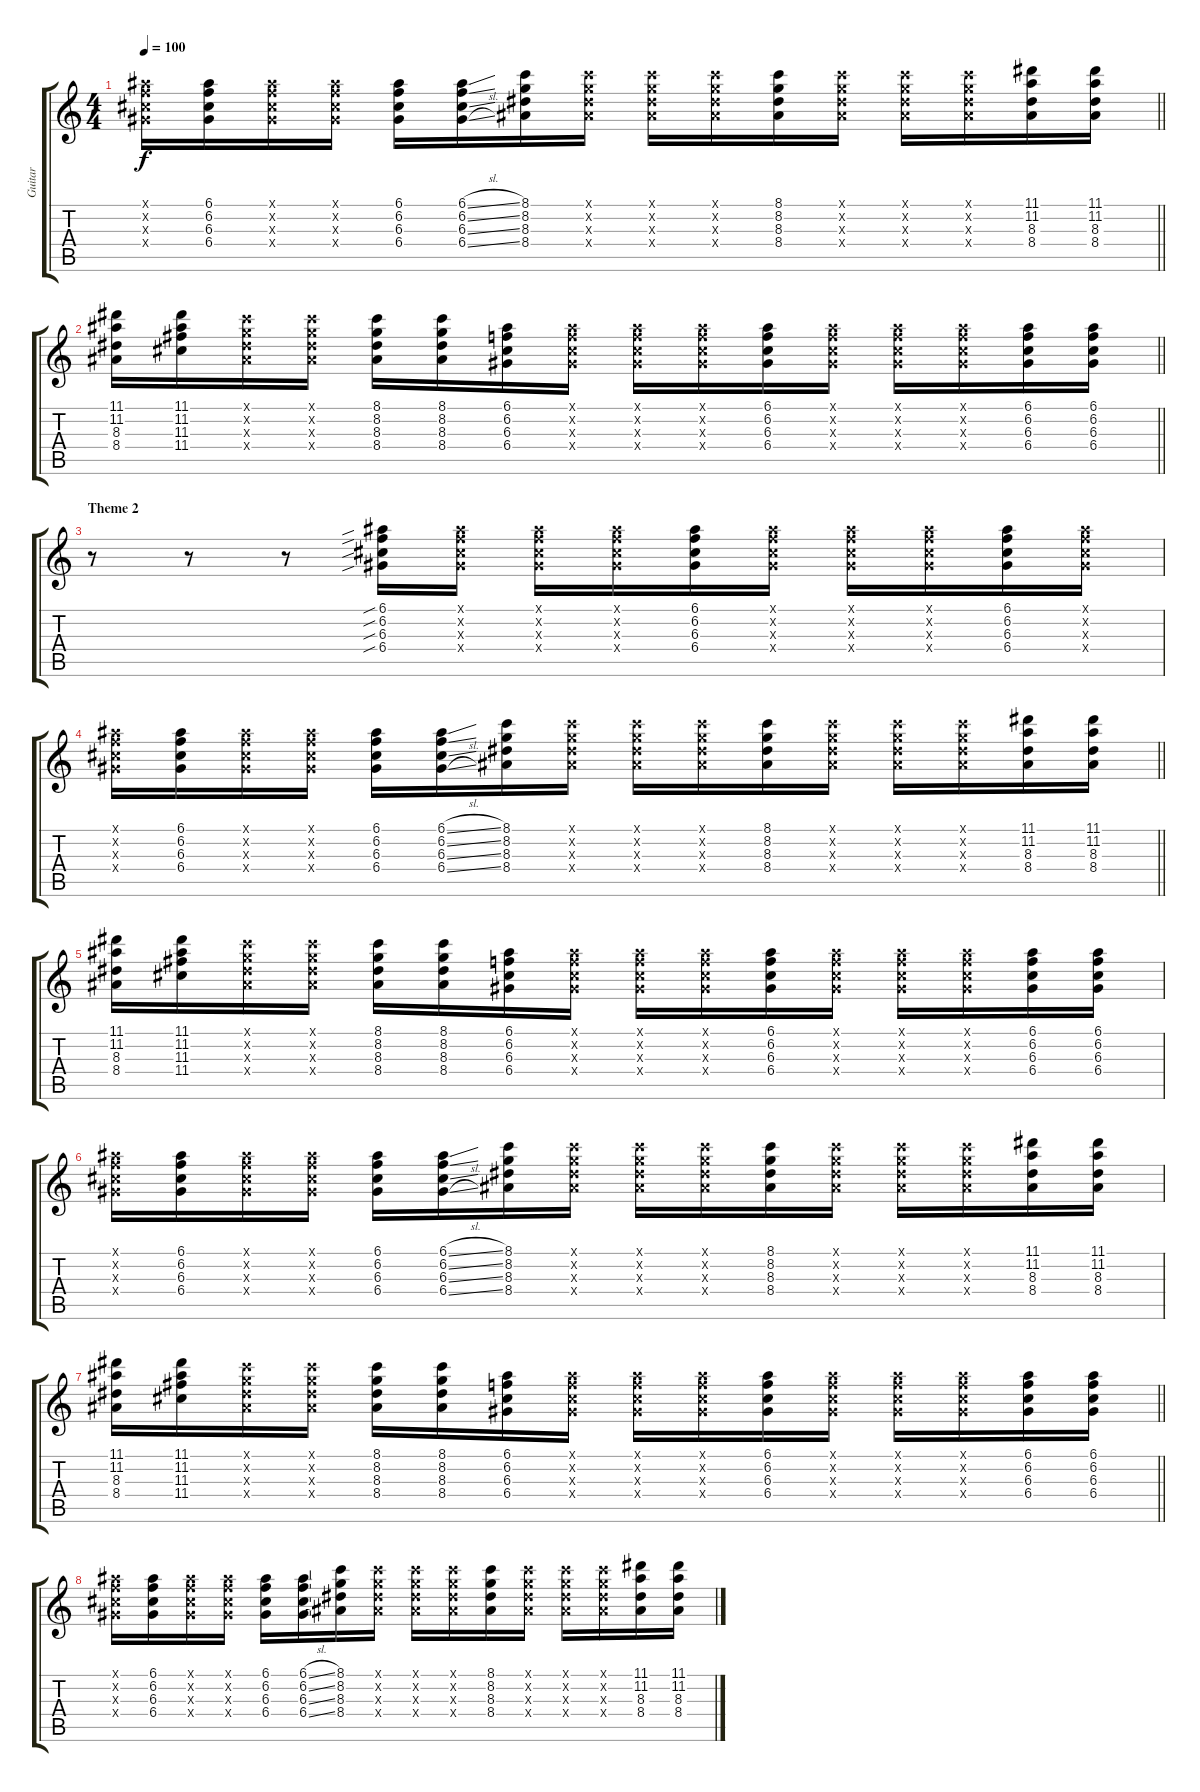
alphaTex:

\track ("Guitar" "Guitar") {instrument electricguitarclean}
\staff {score tabs}
\tuning (E4 B3 G3 D3 A2 E2) {hide}
\ts (4 4)
\tempo 100
\clef g2
\barLineRight lightlight
\ks c
(6.1{x} 6.2{x} 6.3{x} 6.4{x}).16{dy f} (6.1 6.2 6.3 6.4).16 (6.1{x} 6.2{x} 6.3{x} 6.4{x}).16 (6.1{x} 6.2{x} 6.3{x} 6.4{x}).16 (6.1 6.2 6.3 6.4).16 (6.1{sl} 6.2{sl} 6.3{sl} 6.4{sl}).16 (8.1 8.2 8.3 8.4).16 (8.1{x} 8.2{x} 8.3{x} 8.4{x}).16 (8.1{x} 8.2{x} 8.3{x} 8.4{x}).16 (8.1{x} 8.2{x} 8.3{x} 8.4{x}).16 (8.1 8.2 8.3 8.4).16 (8.1{x} 8.2{x} 8.3{x} 8.4{x}).16 (8.1{x} 8.2{x} 8.3{x} 8.4{x}).16 (8.1{x} 8.2{x} 8.3{x} 8.4{x}).16 (11.1 11.2 8.3 8.4).16 (11.1 11.2 8.3 8.4).16 |
\barLineRight lightlight
(11.1 11.2 8.3 8.4).16 (11.1 11.2 11.3 11.4).16 (8.1{x} 8.2{x} 8.3{x} 8.4{x}).16 (8.1{x} 8.2{x} 8.3{x} 8.4{x}).16 (8.1 8.2 8.3 8.4).16 (8.1 8.2 8.3 8.4).16 (6.1 6.2 6.3 6.4).16 (6.1{x} 6.2{x} 6.3{x} 6.4{x}).16 (6.1{x} 6.2{x} 6.3{x} 6.4{x}).16 (6.1{x} 6.2{x} 6.3{x} 6.4{x}).16 (6.1 6.2 6.3 6.4).16 (6.1{x} 6.2{x} 6.3{x} 6.4{x}).16 (6.1{x} 6.2{x} 6.3{x} 6.4{x}).16 (6.1{x} 6.2{x} 6.3{x} 6.4{x}).16 (6.1 6.2 6.3 6.4).16 (6.1 6.2 6.3 6.4).16 |
\section ("" "Theme 2")
r.8 r.8 r.8 (6.1{sib} 6.2{sib} 6.3{sib} 6.4{sib}).16 (6.1{x} 6.2{x} 6.3{x} 6.4{x}).16 (6.1{x} 6.2{x} 6.3{x} 6.4{x}).16 (6.1{x} 6.2{x} 6.3{x} 6.4{x}).16 (6.1 6.2 6.3 6.4).16 (6.1{x} 6.2{x} 6.3{x} 6.4{x}).16 (6.1{x} 6.2{x} 6.3{x} 6.4{x}).16 (6.1{x} 6.2{x} 6.3{x} 6.4{x}).16 (6.1 6.2 6.3 6.4).16 (6.1{x} 6.2{x} 6.3{x} 6.4{x}).16 |
\barLineRight lightlight
(6.1{x} 6.2{x} 6.3{x} 6.4{x}).16 (6.1 6.2 6.3 6.4).16 (6.1{x} 6.2{x} 6.3{x} 6.4{x}).16 (6.1{x} 6.2{x} 6.3{x} 6.4{x}).16 (6.1 6.2 6.3 6.4).16 (6.1{sl} 6.2{sl} 6.3{sl} 6.4{sl}).16 (8.1 8.2 8.3 8.4).16 (8.1{x} 8.2{x} 8.3{x} 8.4{x}).16 (8.1{x} 8.2{x} 8.3{x} 8.4{x}).16 (8.1{x} 8.2{x} 8.3{x} 8.4{x}).16 (8.1 8.2 8.3 8.4).16 (8.1{x} 8.2{x} 8.3{x} 8.4{x}).16 (8.1{x} 8.2{x} 8.3{x} 8.4{x}).16 (8.1{x} 8.2{x} 8.3{x} 8.4{x}).16 (11.1 11.2 8.3 8.4).16 (11.1 11.2 8.3 8.4).16 |
(11.1 11.2 8.3 8.4).16 (11.1 11.2 11.3 11.4).16 (8.1{x} 8.2{x} 8.3{x} 8.4{x}).16 (8.1{x} 8.2{x} 8.3{x} 8.4{x}).16 (8.1 8.2 8.3 8.4).16 (8.1 8.2 8.3 8.4).16 (6.1 6.2 6.3 6.4).16 (6.1{x} 6.2{x} 6.3{x} 6.4{x}).16 (6.1{x} 6.2{x} 6.3{x} 6.4{x}).16 (6.1{x} 6.2{x} 6.3{x} 6.4{x}).16 (6.1 6.2 6.3 6.4).16 (6.1{x} 6.2{x} 6.3{x} 6.4{x}).16 (6.1{x} 6.2{x} 6.3{x} 6.4{x}).16 (6.1{x} 6.2{x} 6.3{x} 6.4{x}).16 (6.1 6.2 6.3 6.4).16 (6.1 6.2 6.3 6.4).16 |
(6.1{x} 6.2{x} 6.3{x} 6.4{x}).16 (6.1 6.2 6.3 6.4).16 (6.1{x} 6.2{x} 6.3{x} 6.4{x}).16 (6.1{x} 6.2{x} 6.3{x} 6.4{x}).16 (6.1 6.2 6.3 6.4).16 (6.1{sl} 6.2{sl} 6.3{sl} 6.4{sl}).16 (8.1 8.2 8.3 8.4).16 (8.1{x} 8.2{x} 8.3{x} 8.4{x}).16 (8.1{x} 8.2{x} 8.3{x} 8.4{x}).16 (8.1{x} 8.2{x} 8.3{x} 8.4{x}).16 (8.1 8.2 8.3 8.4).16 (8.1{x} 8.2{x} 8.3{x} 8.4{x}).16 (8.1{x} 8.2{x} 8.3{x} 8.4{x}).16 (8.1{x} 8.2{x} 8.3{x} 8.4{x}).16 (11.1 11.2 8.3 8.4).16 (11.1 11.2 8.3 8.4).16 |
\barLineRight lightlight
(11.1 11.2 8.3 8.4).16 (11.1 11.2 11.3 11.4).16 (8.1{x} 8.2{x} 8.3{x} 8.4{x}).16 (8.1{x} 8.2{x} 8.3{x} 8.4{x}).16 (8.1 8.2 8.3 8.4).16 (8.1 8.2 8.3 8.4).16 (6.1 6.2 6.3 6.4).16 (6.1{x} 6.2{x} 6.3{x} 6.4{x}).16 (6.1{x} 6.2{x} 6.3{x} 6.4{x}).16 (6.1{x} 6.2{x} 6.3{x} 6.4{x}).16 (6.1 6.2 6.3 6.4).16 (6.1{x} 6.2{x} 6.3{x} 6.4{x}).16 (6.1{x} 6.2{x} 6.3{x} 6.4{x}).16 (6.1{x} 6.2{x} 6.3{x} 6.4{x}).16 (6.1 6.2 6.3 6.4).16 (6.1 6.2 6.3 6.4).16 |
(6.1{x} 6.2{x} 6.3{x} 6.4{x}).16 (6.1 6.2 6.3 6.4).16 (6.1{x} 6.2{x} 6.3{x} 6.4{x}).16 (6.1{x} 6.2{x} 6.3{x} 6.4{x}).16 (6.1 6.2 6.3 6.4).16 (6.1{sl} 6.2{sl} 6.3{sl} 6.4{sl}).16 (8.1 8.2 8.3 8.4).16 (8.1{x} 8.2{x} 8.3{x} 8.4{x}).16 (8.1{x} 8.2{x} 8.3{x} 8.4{x}).16 (8.1{x} 8.2{x} 8.3{x} 8.4{x}).16 (8.1 8.2 8.3 8.4).16 (8.1{x} 8.2{x} 8.3{x} 8.4{x}).16 (8.1{x} 8.2{x} 8.3{x} 8.4{x}).16 (8.1{x} 8.2{x} 8.3{x} 8.4{x}).16 (11.1 11.2 8.3 8.4).16 (11.1 11.2 8.3 8.4).16
